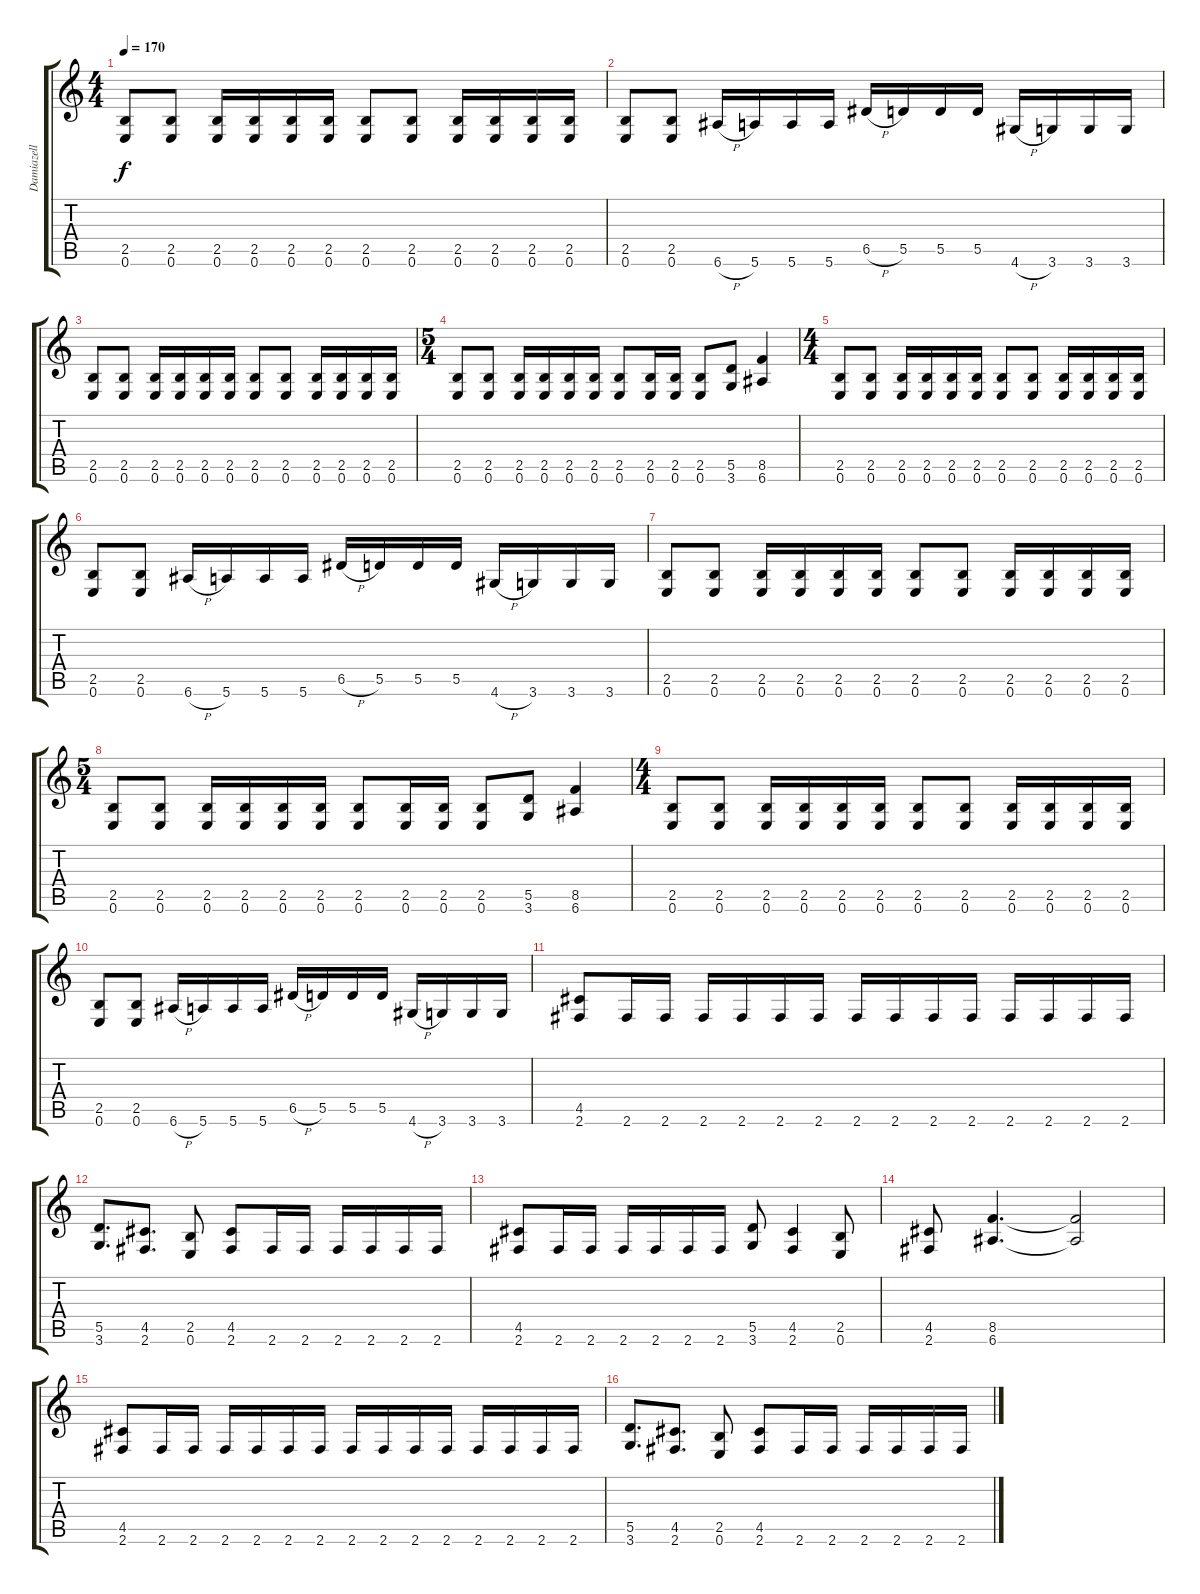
\track ("Damiazell" "Damiazell") {instrument distortionguitar}
\staff {score tabs}
\tuning (E4 B3 G3 D3 A2 E2) {hide}
\ts (4 4)
\tempo 170
\clef g2
\ks c
(2.5 0.6).8{dy f} (2.5 0.6).8 (2.5 0.6).16 (2.5 0.6).16 (2.5 0.6).16 (2.5 0.6).16 (2.5 0.6).8 (2.5 0.6).8 (2.5 0.6).16 (2.5 0.6).16 (2.5 0.6).16 (2.5 0.6).16 |
(2.5 0.6).8 (2.5 0.6).8 6.6{h}.16 5.6.16 5.6.16 5.6.16 6.5{h}.16 5.5.16 5.5.16 5.5.16 4.6{h}.16 3.6.16 3.6.16 3.6.16 |
(2.5 0.6).8 (2.5 0.6).8 (2.5 0.6).16 (2.5 0.6).16 (2.5 0.6).16 (2.5 0.6).16 (2.5 0.6).8 (2.5 0.6).8 (2.5 0.6).16 (2.5 0.6).16 (2.5 0.6).16 (2.5 0.6).16 |
\ts (5 4)
(2.5 0.6).8 (2.5 0.6).8 (2.5 0.6).16 (2.5 0.6).16 (2.5 0.6).16 (2.5 0.6).16 (2.5 0.6).8 (2.5 0.6).16 (2.5 0.6).16 (2.5 0.6).8 (5.5 3.6).8 (8.5 6.6).4 |
\ts (4 4)
(2.5 0.6).8 (2.5 0.6).8 (2.5 0.6).16 (2.5 0.6).16 (2.5 0.6).16 (2.5 0.6).16 (2.5 0.6).8 (2.5 0.6).8 (2.5 0.6).16 (2.5 0.6).16 (2.5 0.6).16 (2.5 0.6).16 |
(2.5 0.6).8 (2.5 0.6).8 6.6{h}.16 5.6.16 5.6.16 5.6.16 6.5{h}.16 5.5.16 5.5.16 5.5.16 4.6{h}.16 3.6.16 3.6.16 3.6.16 |
(2.5 0.6).8 (2.5 0.6).8 (2.5 0.6).16 (2.5 0.6).16 (2.5 0.6).16 (2.5 0.6).16 (2.5 0.6).8 (2.5 0.6).8 (2.5 0.6).16 (2.5 0.6).16 (2.5 0.6).16 (2.5 0.6).16 |
\ts (5 4)
(2.5 0.6).8 (2.5 0.6).8 (2.5 0.6).16 (2.5 0.6).16 (2.5 0.6).16 (2.5 0.6).16 (2.5 0.6).8 (2.5 0.6).16 (2.5 0.6).16 (2.5 0.6).8 (5.5 3.6).8 (8.5 6.6).4 |
\ts (4 4)
(2.5 0.6).8 (2.5 0.6).8 (2.5 0.6).16 (2.5 0.6).16 (2.5 0.6).16 (2.5 0.6).16 (2.5 0.6).8 (2.5 0.6).8 (2.5 0.6).16 (2.5 0.6).16 (2.5 0.6).16 (2.5 0.6).16 |
(2.5 0.6).8 (2.5 0.6).8 6.6{h}.16 5.6.16 5.6.16 5.6.16 6.5{h}.16 5.5.16 5.5.16 5.5.16 4.6{h}.16 3.6.16 3.6.16 3.6.16 |
(4.5 2.6).8 2.6.16 2.6.16 2.6.16 2.6.16 2.6.16 2.6.16 2.6.16 2.6.16 2.6.16 2.6.16 2.6.16 2.6.16 2.6.16 2.6.16 |
(5.5 3.6).8{d} (4.5 2.6).8{d} (2.5 0.6).8 (4.5 2.6).8 2.6.16 2.6.16 2.6.16 2.6.16 2.6.16 2.6.16 |
(4.5 2.6).8 2.6.16 2.6.16 2.6.16 2.6.16 2.6.16 2.6.16 (5.5 3.6).8 (4.5 2.6).4 (2.5 0.6).8 |
(4.5 2.6).8 (8.5 6.6).4{d} (8.5{t} 6.6{t}).2 |
(4.5 2.6).8 2.6.16 2.6.16 2.6.16 2.6.16 2.6.16 2.6.16 2.6.16 2.6.16 2.6.16 2.6.16 2.6.16 2.6.16 2.6.16 2.6.16 |
(5.5 3.6).8{d} (4.5 2.6).8{d} (2.5 0.6).8 (4.5 2.6).8 2.6.16 2.6.16 2.6.16 2.6.16 2.6.16 2.6.16
